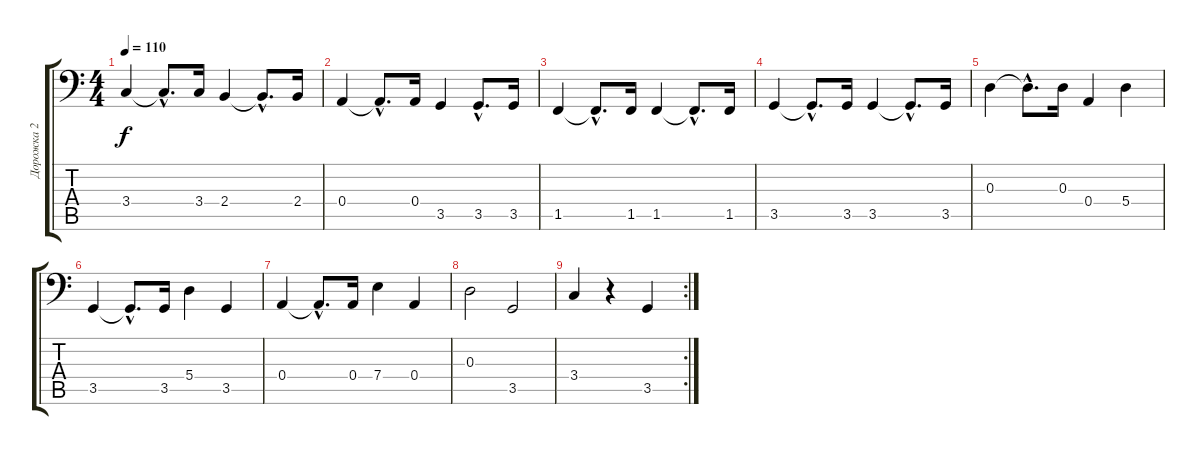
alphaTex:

\track ("Дорожка 2" "Дорожка 2") {instrument fretlessbass}
\staff {score tabs}
\tuning (C3 G2 D2 A1 E1 B0) {hide}
\ts (4 4)
\tempo 110
\clef f4
\ks c
3.4.4{dy f} 3.4{hac t}.8{d} 3.4.16 2.4.4 2.4{hac t}.8{d} 2.4.16 |
0.4.4 0.4{hac t}.8{d} 0.4.16 3.5.4 3.5{hac}.8{d} 3.5.16 |
1.5.4 1.5{hac t}.8{d} 1.5.16 1.5.4 1.5{hac t}.8{d} 1.5.16 |
3.5.4 3.5{hac t}.8{d} 3.5.16 3.5.4 3.5{hac t}.8{d} 3.5.16 |
0.3.4 0.3{hac t}.8{d} 0.3.16 0.4.4 5.4.4 |
3.5.4 3.5{hac t}.8{d} 3.5.16 5.4.4 3.5.4 |
0.4.4 0.4{hac t}.8{d} 0.4.16 7.4.4 0.4.4 |
0.3.2 3.5.2 |
\rc 2
3.4.4 r.4 3.5.4
